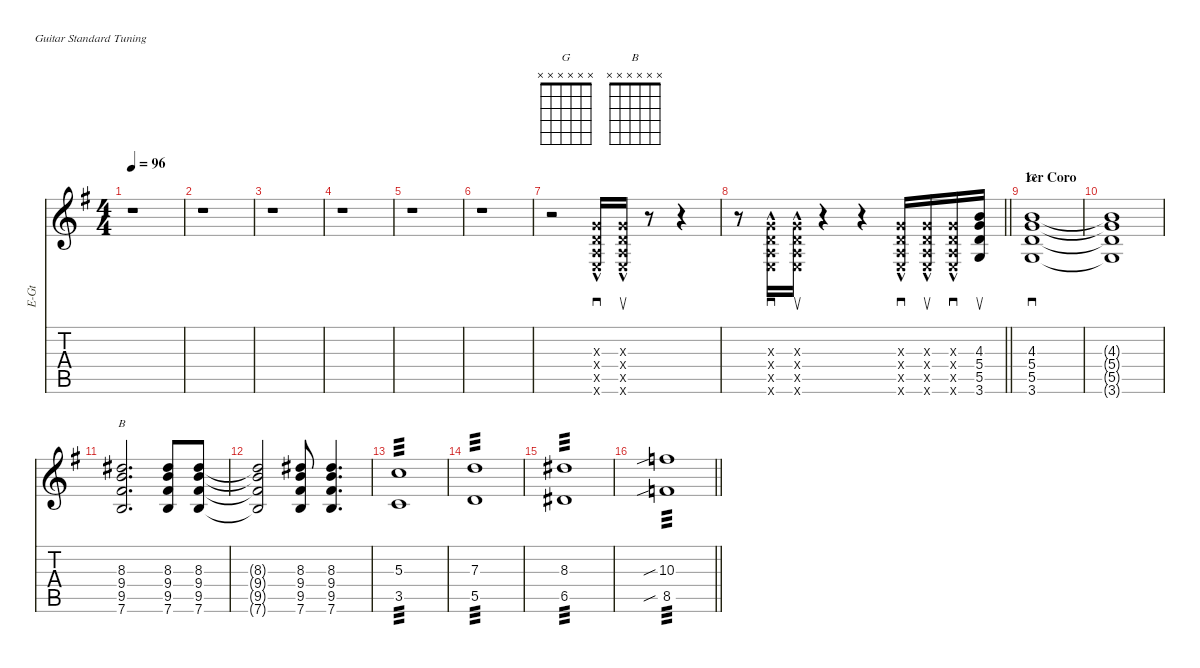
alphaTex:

\hideDynamics
\bracketExtendMode nobrackets
\otherSystemsTrackNameOrientation horizontal
\track ("Guitar 2" "E-Gt") {defaultSystemsLayout 4 instrument distortionguitar}
\staff {score tabs}
\tuning (E4 B3 G3 D3 A2 E2)
\chord ("G" x x x x x x)
\chord ("B" x x x x x x)
\ts (4 4)
\tempo 96
\clef g2
\ks g
r.1{dy f beam Down} |
r.1{beam Down} |
r.1{beam Down} |
r.1{beam Down} |
r.1{beam Down} |
r.1{beam Down} |
r.2{beam Down} (0.3{hac x acc forcenatural} 0.4{hac x acc forcenatural} 0.5{hac x acc forcenatural} 0.6{hac x acc forcenatural}).16{sd beam Up} (0.3{hac x acc forcenatural} 0.4{hac x acc forcenatural} 0.5{hac x acc forcenatural} 0.6{hac x acc forcenatural}).16{su beam Up} r.8{beam Up} r.4{beam Up} |
\barLineRight lightlight
r.8{beam Down} (0.3{hac x acc forcenatural} 0.4{hac x acc forcenatural} 0.5{hac x acc forcenatural} 0.6{hac x acc forcenatural}).16{sd beam Up} (0.3{hac x acc forcenatural} 0.4{hac x acc forcenatural} 0.5{hac x acc forcenatural} 0.6{hac x acc forcenatural}).16{su beam Up} r.4{beam Up} r.4{beam Up} (0.3{hac x acc forcenatural} 0.4{hac x acc forcenatural} 0.5{hac x acc forcenatural} 0.6{hac x acc forcenatural}).16{sd beam Up} (0.3{hac x acc forcenatural} 0.4{hac x acc forcenatural} 0.5{hac x acc forcenatural} 0.6{hac x acc forcenatural}).16{su beam Up} (0.3{hac x acc forcenatural} 0.4{hac x acc forcenatural} 0.5{hac x acc forcenatural} 0.6{hac x acc forcenatural}).16{sd beam Up} (4.3{acc forcenatural} 5.4{acc forcenatural} 5.5{acc forcenatural} 3.6{acc forcenatural}).16{su beam Up} |
\section ("" "1er Coro")
(4.3{acc forcenatural} 5.4{acc forcenatural} 5.5{acc forcenatural} 3.6{acc forcenatural}).1{sd ch "G" beam Up} |
(4.3{t acc forcenatural} 5.4{t acc forcenatural} 5.5{t acc forcenatural} 3.6{t acc forcenatural}).1{beam Up} |
(8.3{acc #} 9.4{acc forcenatural} 9.5{acc #} 7.6{acc forcenatural}).2{d ch "B" beam Up} (8.3{acc #} 9.4{acc forcenatural} 9.5{acc #} 7.6{acc forcenatural}).8{beam Up} (8.3{acc #} 9.4{acc forcenatural} 9.5{acc #} 7.6{acc forcenatural}).8{beam Up} |
(8.3{t acc #} 9.4{t acc forcenatural} 9.5{t acc #} 7.6{t acc forcenatural}).2{beam Up} (8.3{acc #} 9.4{acc forcenatural} 9.5{acc #} 7.6{acc forcenatural}).8{beam Up} (8.3{acc #} 9.4{acc forcenatural} 9.5{acc #} 7.6{acc forcenatural}).4{d beam Up} |
(5.3{acc forcenatural} 3.5{acc forcenatural}).1{tp 3 beam Up} |
(7.3{acc forcenatural} 5.5{acc forcenatural}).1{tp 3 beam Up} |
(8.3{acc #} 6.5{acc #}).1{tp 3 beam Up} |
\barLineRight lightlight
(10.3{sib acc forcenatural} 8.5{sib acc forcenatural}).1{tp 3 beam Down}
